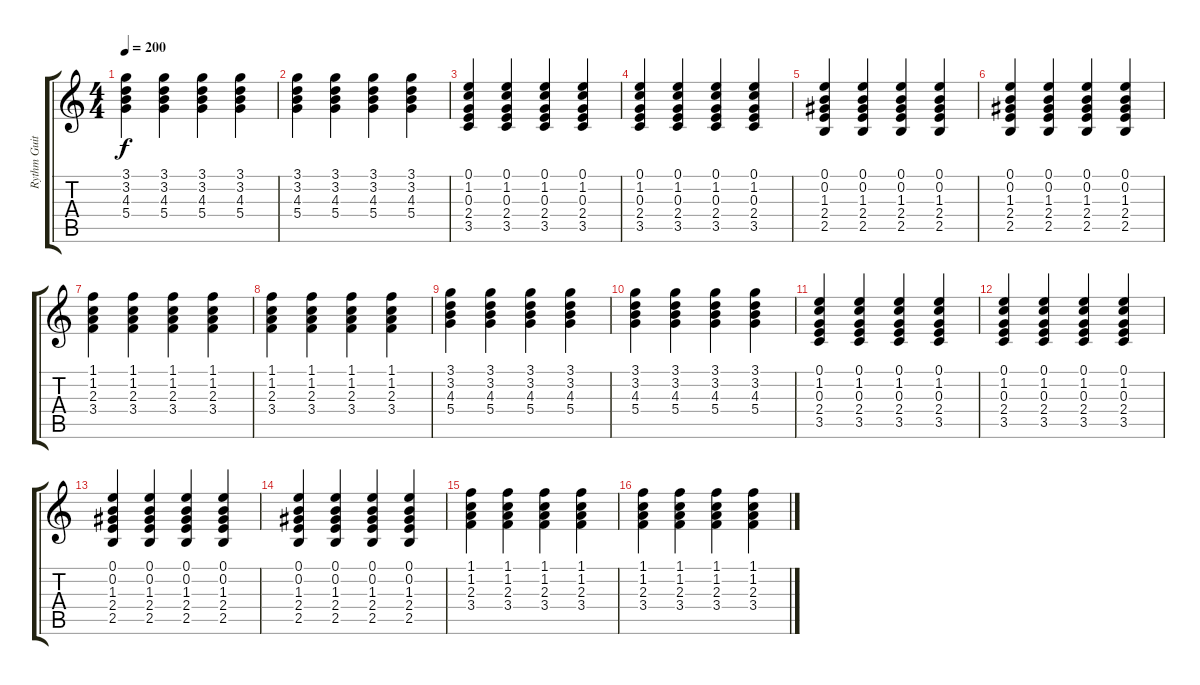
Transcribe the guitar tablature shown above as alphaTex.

\track ("Rythm Guitar" "Rythm Guit") {instrument distortionguitar}
\staff {score tabs}
\tuning (E4 B3 G3 D3 A2 E2) {hide}
\ts (4 4)
\tempo 200
\clef g2
\ks c
(3.1 3.2 4.3 5.4).4{dy f} (3.1 3.2 4.3 5.4).4 (3.1 3.2 4.3 5.4).4 (3.1 3.2 4.3 5.4).4 |
(3.1 3.2 4.3 5.4).4 (3.1 3.2 4.3 5.4).4 (3.1 3.2 4.3 5.4).4 (3.1 3.2 4.3 5.4).4 |
(0.1 1.2 0.3 2.4 3.5).4 (0.1 1.2 0.3 2.4 3.5).4 (0.1 1.2 0.3 2.4 3.5).4 (0.1 1.2 0.3 2.4 3.5).4 |
(0.1 1.2 0.3 2.4 3.5).4 (0.1 1.2 0.3 2.4 3.5).4 (0.1 1.2 0.3 2.4 3.5).4 (0.1 1.2 0.3 2.4 3.5).4 |
(0.1 0.2 1.3 2.4 2.5).4 (0.1 0.2 1.3 2.4 2.5).4 (0.1 0.2 1.3 2.4 2.5).4 (0.1 0.2 1.3 2.4 2.5).4 |
(0.1 0.2 1.3 2.4 2.5).4 (0.1 0.2 1.3 2.4 2.5).4 (0.1 0.2 1.3 2.4 2.5).4 (0.1 0.2 1.3 2.4 2.5).4 |
(1.1 1.2 2.3 3.4).4 (1.1 1.2 2.3 3.4).4 (1.1 1.2 2.3 3.4).4 (1.1 1.2 2.3 3.4).4 |
(1.1 1.2 2.3 3.4).4 (1.1 1.2 2.3 3.4).4 (1.1 1.2 2.3 3.4).4 (1.1 1.2 2.3 3.4).4 |
(3.1 3.2 4.3 5.4).4 (3.1 3.2 4.3 5.4).4 (3.1 3.2 4.3 5.4).4 (3.1 3.2 4.3 5.4).4 |
(3.1 3.2 4.3 5.4).4 (3.1 3.2 4.3 5.4).4 (3.1 3.2 4.3 5.4).4 (3.1 3.2 4.3 5.4).4 |
(0.1 1.2 0.3 2.4 3.5).4 (0.1 1.2 0.3 2.4 3.5).4 (0.1 1.2 0.3 2.4 3.5).4 (0.1 1.2 0.3 2.4 3.5).4 |
(0.1 1.2 0.3 2.4 3.5).4 (0.1 1.2 0.3 2.4 3.5).4 (0.1 1.2 0.3 2.4 3.5).4 (0.1 1.2 0.3 2.4 3.5).4 |
(0.1 0.2 1.3 2.4 2.5).4 (0.1 0.2 1.3 2.4 2.5).4 (0.1 0.2 1.3 2.4 2.5).4 (0.1 0.2 1.3 2.4 2.5).4 |
(0.1 0.2 1.3 2.4 2.5).4 (0.1 0.2 1.3 2.4 2.5).4 (0.1 0.2 1.3 2.4 2.5).4 (0.1 0.2 1.3 2.4 2.5).4 |
(1.1 1.2 2.3 3.4).4 (1.1 1.2 2.3 3.4).4 (1.1 1.2 2.3 3.4).4 (1.1 1.2 2.3 3.4).4 |
(1.1 1.2 2.3 3.4).4 (1.1 1.2 2.3 3.4).4 (1.1 1.2 2.3 3.4).4 (1.1 1.2 2.3 3.4).4
